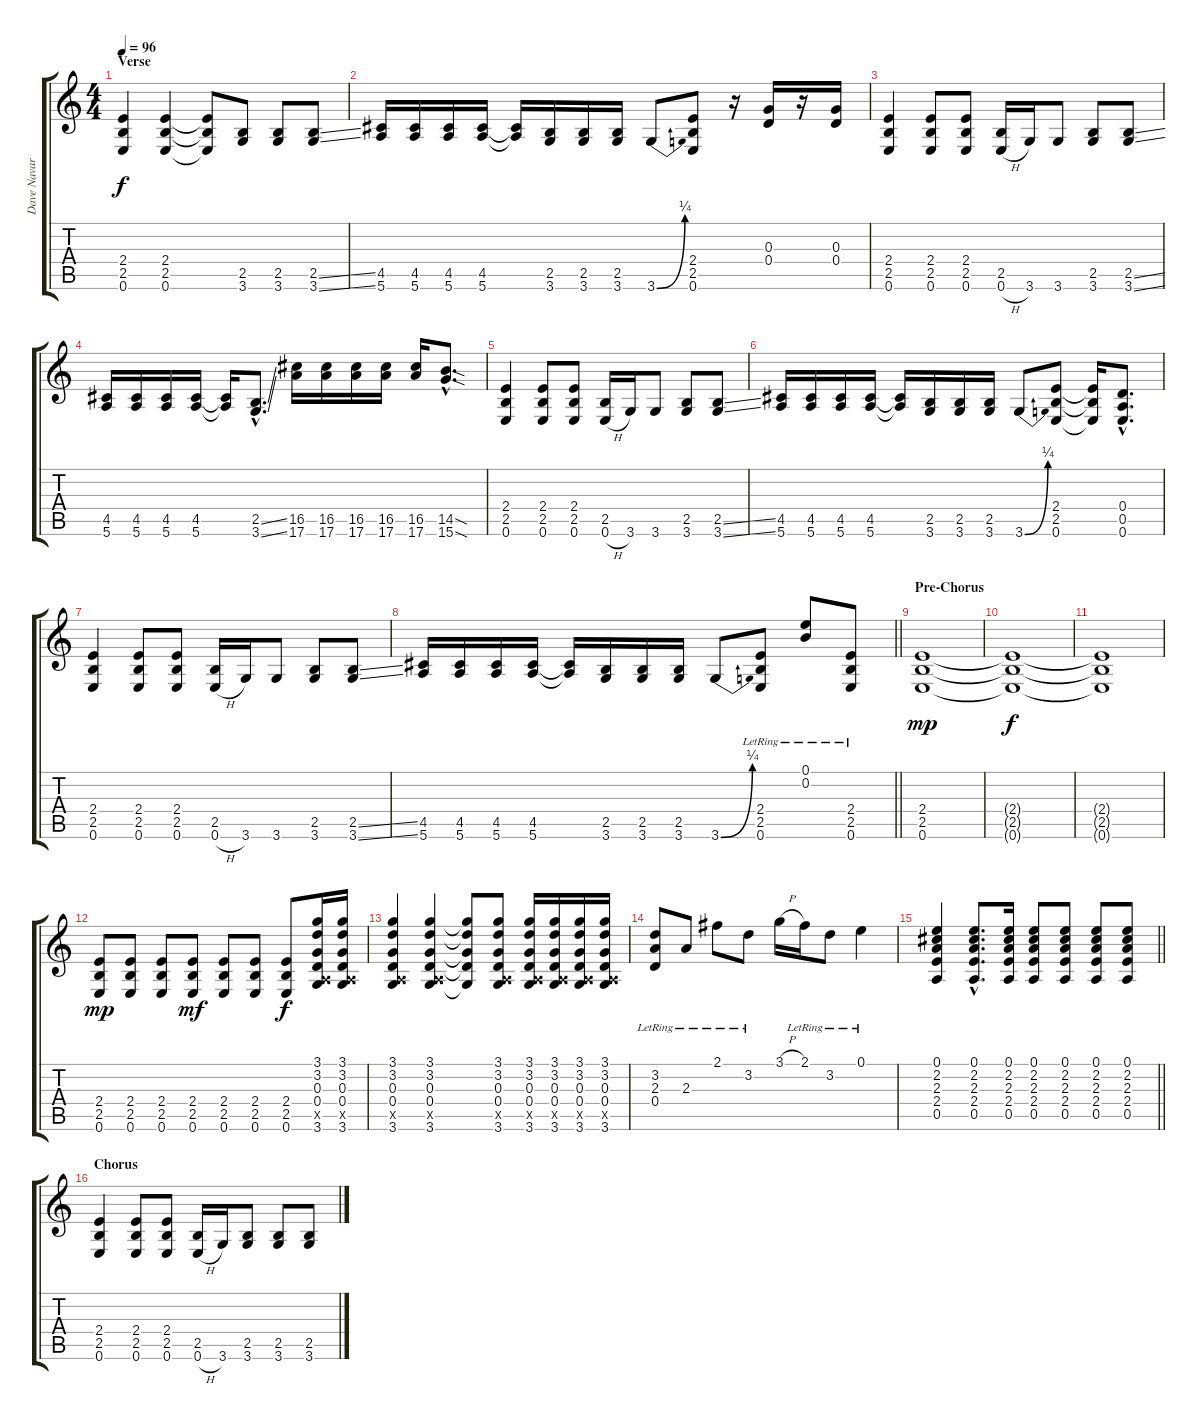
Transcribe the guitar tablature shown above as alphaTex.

\track ("Dave Navarro Guitar 3" "Dave Navar") {instrument distortionguitar}
\staff {score tabs}
\tuning (E4 B3 G3 D3 A2 E2) {hide}
\ts (4 4)
\section ("" "Verse")
\tempo 96
\clef g2
\ks c
(2.4 2.5 0.6).4{dy f} (2.4 2.5 0.6).4 (2.4{t} 2.5{t} 0.6{t}).8 (2.5 3.6).8 (2.5 3.6).8 (2.5{ss} 3.6{ss}).8 |
(4.5 5.6).16 (4.5 5.6).16 (4.5 5.6).16 (4.5 5.6).16 (4.5{t} 5.6{t}).16 (2.5 3.6).16 (2.5 3.6).16 (2.5 3.6).16 3.6{be (bend 0 0 60 1)}.8 (2.4 2.5 0.6).8 r.16 (0.3 0.4).16 r.16 (0.3 0.4).16 |
(2.4 2.5 0.6).4 (2.4 2.5 0.6).8 (2.4 2.5 0.6).8 (2.5 0.6{h}).16 3.6.16 3.6.8 (2.5 3.6).8 (2.5{ss} 3.6{ss}).8 |
(4.5 5.6).16 (4.5 5.6).16 (4.5 5.6).16 (4.5 5.6).16 (4.5{t} 5.6{t}).16 (2.5{ss hac} 3.6{ss hac}).8{d} (16.5 17.6).16 (16.5 17.6).16 (16.5 17.6).16 (16.5 17.6).16 (16.5 17.6).16 (14.5{sod hac} 15.6{sod hac}).8{d} |
(2.4 2.5 0.6).4 (2.4 2.5 0.6).8 (2.4 2.5 0.6).8 (2.5 0.6{h}).16 3.6.16 3.6.8 (2.5 3.6).8 (2.5{ss} 3.6{ss}).8 |
(4.5 5.6).16 (4.5 5.6).16 (4.5 5.6).16 (4.5 5.6).16 (4.5{t} 5.6{t}).16 (2.5 3.6).16 (2.5 3.6).16 (2.5 3.6).16 3.6{be (bend 0 0 60 1)}.8 (2.4 2.5 0.6).8 (2.4{t} 2.5{t} 0.6{t}).16 (0.4{hac} 0.5{hac} 0.6{hac}).8{d} |
(2.4 2.5 0.6).4 (2.4 2.5 0.6).8 (2.4 2.5 0.6).8 (2.5 0.6{h}).16 3.6.16 3.6.8 (2.5 3.6).8 (2.5{ss} 3.6{ss}).8 |
\barLineRight lightlight
(4.5 5.6).16 (4.5 5.6).16 (4.5 5.6).16 (4.5 5.6).16 (4.5{t} 5.6{t}).16 (2.5 3.6).16 (2.5 3.6).16 (2.5 3.6).16 3.6{be (bend 0 0 60 1)}.8 (2.4{lr} 2.5{lr} 0.6{lr}).8 (0.1{lr} 0.2{lr}).8 (2.4{lr} 2.5{lr} 0.6{lr}).8 |
\section ("" "Pre-Chorus")
(2.4 2.5 0.6).1{dy mp} |
(2.4{t} 2.5{t} 0.6{t}).1{dy f} |
(2.4{t} 2.5{t} 0.6{t}).1 |
(2.4 2.5 0.6).8{dy mp} (2.4 2.5 0.6).8 (2.4 2.5 0.6).8 (2.4 2.5 0.6).8{dy mf} (2.4 2.5 0.6).8 (2.4 2.5 0.6).8 (2.4 2.5 0.6).8{dy f} (3.1 3.2 0.3 0.4 0.5{x} 3.6).16 (3.1 3.2 0.3 0.4 0.5{x} 3.6).16 |
(3.1 3.2 0.3 0.4 0.5{x} 3.6).4 (3.1 3.2 0.3 0.4 0.5{x} 3.6).4 (3.1{t} 3.2{t} 0.3{t} 0.4{t} 3.6{t}).8 (3.1 3.2 0.3 0.4 0.5{x} 3.6).8 (3.1 3.2 0.3 0.4 0.5{x} 3.6).16 (3.1 3.2 0.3 0.4 0.5{x} 3.6).16 (3.1 3.2 0.3 0.4 0.5{x} 3.6).16 (3.1 3.2 0.3 0.4 0.5{x} 3.6).16 |
(3.2{lr} 2.3{lr} 0.4{lr}).8 2.3{lr}.8 2.1{lr}.8 3.2{lr}.8 3.1{h}.16 2.1{lr}.16 3.2{lr}.8 0.1{lr}.4 |
\barLineRight lightlight
(0.1 2.2 2.3 2.4 0.5).4 (0.1{hac} 2.2{hac} 2.3{hac} 2.4{hac} 0.5{hac}).8{d} (0.1 2.2 2.3 2.4 0.5).16 (0.1 2.2 2.3 2.4 0.5).8 (0.1 2.2 2.3 2.4 0.5).8 (0.1 2.2 2.3 2.4 0.5).8 (0.1 2.2 2.3 2.4 0.5).8 |
\section ("" "Chorus")
(2.4 2.5 0.6).4 (2.4 2.5 0.6).8 (2.4 2.5 0.6).8 (2.5 0.6{h}).16 3.6.16 (2.5 3.6).8 (2.5 3.6).8 (2.5 3.6).8
